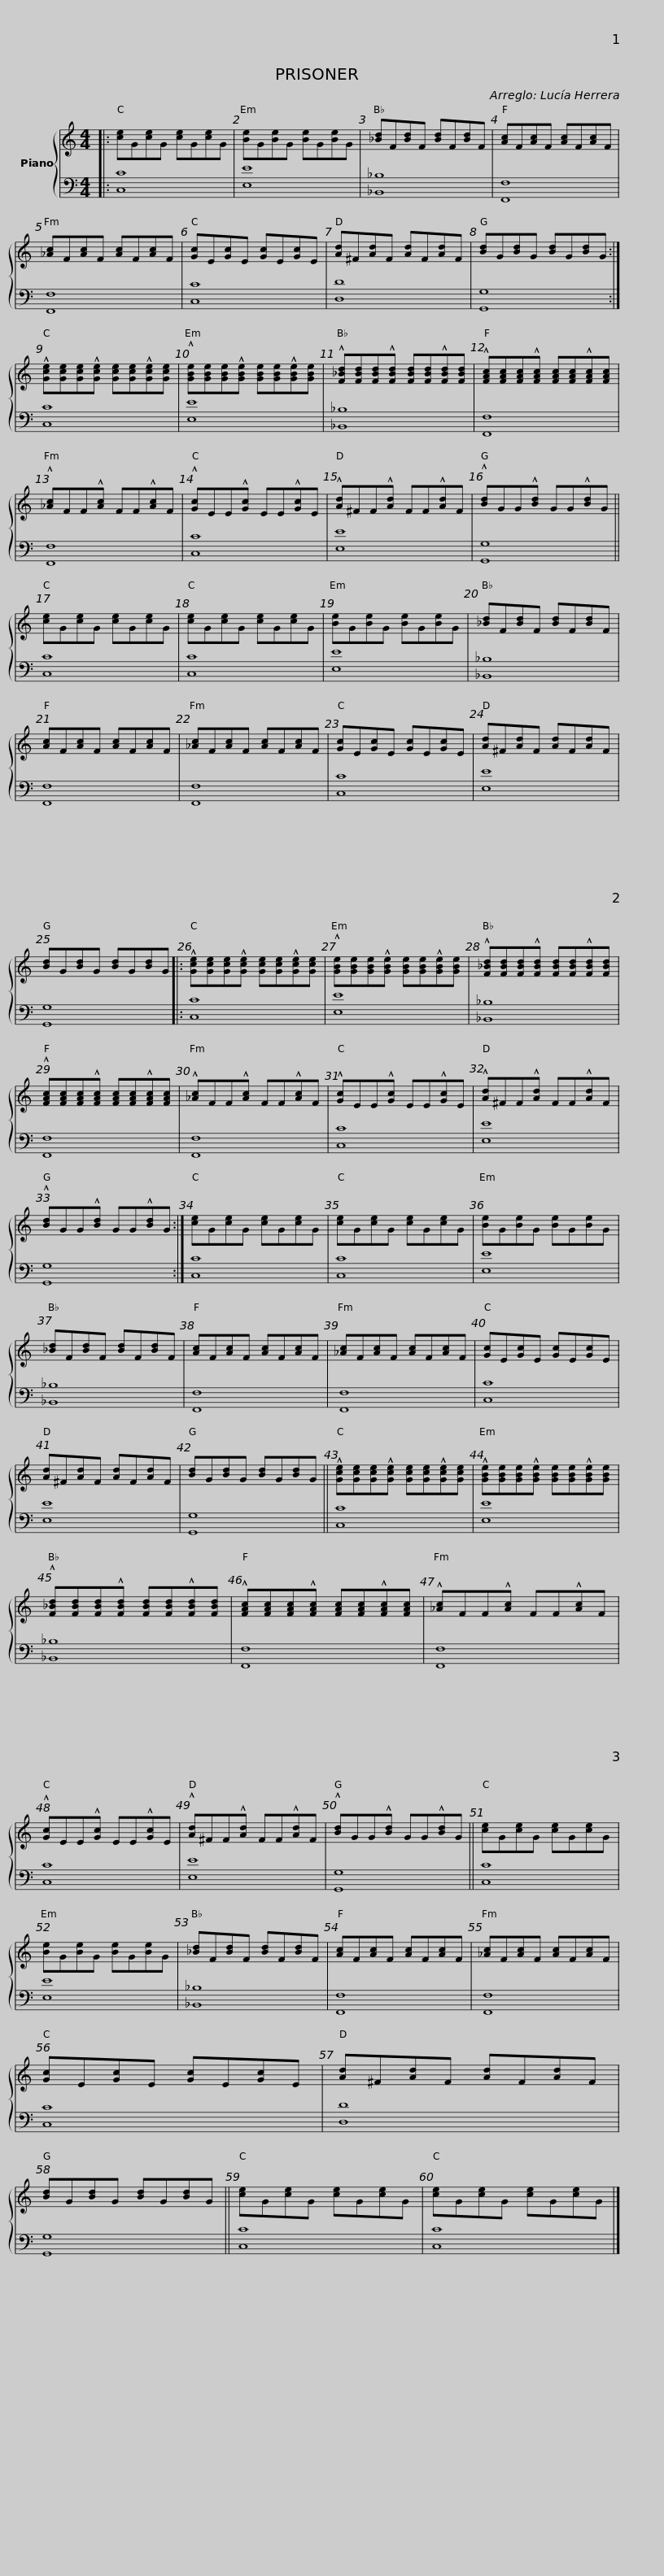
X:1
%%score { 1 | 2 }
L:1/8
M:4/4
I:linebreak $
K:C
V:1 treble
V:2 bass
V:1
|: [ce]G[ce]G [ce]G[ce]G | [Be]G[Be]G [Be]G[Be]G | [_Bd]F[Bd]F [Bd]F[Bd]F | [Ac]F[Ac]F [Ac]F[Ac]F | [_Ac]F[Ac]F [Ac]F[Ac]F |$ %5
 [Gc]E[Gc]E [Gc]E[Gc]E | [Ad]^F[Ad]F [Ad]F[Ad]F | [Bd]G[Bd]G [Bd]G[Bd]G :| !^![Gce][Gce][Gce]!^![Gce] [Gce][Gce]!^![Gce][Gce] | !^![GBe][GBe][GBe]!^![GBe] [GBe][GBe]!^![GBe][GBe] |$ %10
 !^![F_Bd][FBd][FBd]!^![FBd] [FBd][FBd]!^![FBd][FBd] | !^![FAc][FAc][FAc]!^![FAc] [FAc][FAc]!^![FAc][FAc] | !^![_Ac]FF!^![Ac] FF!^![Ac]F | !^![Gc]EE!^![Gc] EE!^![Gc]E | !^![Ad]^FF!^![Ad] FF!^![Ad]F |$ %15
 !^![Bd]GG!^![Bd] GG!^![Bd]G || [ce]G[ce]G [ce]G[ce]G | [ce]G[ce]G [ce]G[ce]G | [Be]G[Be]G [Be]G[Be]G | [_Bd]F[Bd]F [Bd]F[Bd]F |$ %20
 [Ac]F[Ac]F [Ac]F[Ac]F | [_Ac]F[Ac]F [Ac]F[Ac]F | [Gc]E[Gc]E [Gc]E[Gc]E | [Ad]^F[Ad]F [Ad]F[Ad]F | [Bd]G[Bd]G [Bd]G[Bd]G |:$ %25
 !^![Gce][Gce][Gce]!^![Gce] [Gce][Gce]!^![Gce][Gce] | !^![GBe][GBe][GBe]!^![GBe] [GBe][GBe]!^![GBe][GBe] | !^![F_Bd][FBd][FBd]!^![FBd] [FBd][FBd]!^![FBd][FBd] | !^![FAc][FAc][FAc]!^![FAc] [FAc][FAc]!^![FAc][FAc] | !^![_Ac]FF!^![Ac] FF!^![Ac]F |$ %30
 !^![Gc]EE!^![Gc] EE!^![Gc]E | !^![Ad]^FF!^![Ad] FF!^![Ad]F | !^![Bd]GG!^![Bd] GG!^![Bd]G :| [ce]G[ce]G [ce]G[ce]G | [ce]G[ce]G [ce]G[ce]G |$ %35
 [Be]G[Be]G [Be]G[Be]G | [_Bd]F[Bd]F [Bd]F[Bd]F | [Ac]F[Ac]F [Ac]F[Ac]F | [_Ac]F[Ac]F [Ac]F[Ac]F | [Gc]E[Gc]E [Gc]E[Gc]E |$ %40
 [Ad]^F[Ad]F [Ad]F[Ad]F | [Bd]G[Bd]G [Bd]G[Bd]G || !^![Gce][Gce][Gce]!^![Gce] [Gce][Gce]!^![Gce][Gce] | !^![GBe][GBe][GBe]!^![GBe] [GBe][GBe]!^![GBe][GBe] | !^![F_Bd][FBd][FBd]!^![FBd] [FBd][FBd]!^![FBd][FBd] |$ %45
 !^![FAc][FAc][FAc]!^![FAc] [FAc][FAc]!^![FAc][FAc] | !^![_Ac]FF!^![Ac] FF!^![Ac]F | !^![Gc]EE!^![Gc] EE!^![Gc]E | !^![Ad]^FF!^![Ad] FF!^![Ad]F | !^![Bd]GG!^![Bd] GG!^![Bd]G ||$ %50
 [ce]G[ce]G [ce]G[ce]G | [Be]G[Be]G [Be]G[Be]G | [_Bd]F[Bd]F [Bd]F[Bd]F | [Ac]F[Ac]F [Ac]F[Ac]F | [_Ac]F[Ac]F [Ac]F[Ac]F |$ %55
 [Gc]E[Gc]E [Gc]E[Gc]E | [Ad]^F[Ad]F [Ad]F[Ad]F | [Bd]G[Bd]G [Bd]G[Bd]G || [ce]G[ce]G [ce]G[ce]G | [ce]G[ce]G [ce]G[ce]G |] %60
V:2
|: [C,C]8 | [E,E]8 | [_B,,_B,]8 | [F,,F,]8 | [F,,F,]8 |$ %5
 [C,C]8 | [D,D]8 | [G,,G,]8 :| [C,C]8 | [E,E]8 |$ %10
 [_B,,_B,]8 | [F,,F,]8 | [F,,F,]8 | [C,C]8 | [E,E]8 |$ %15
 [G,,G,]8 || [C,C]8 | [C,C]8 | [E,E]8 | [_B,,_B,]8 |$ %20
 [F,,F,]8 | [F,,F,]8 | [C,C]8 | [E,E]8 | [G,,G,]8 |:$ %25
 [C,C]8 | [E,E]8 | [_B,,_B,]8 | [F,,F,]8 | [F,,F,]8 |$ %30
 [C,C]8 | [E,E]8 | [G,,G,]8 :| [C,C]8 | [C,C]8 |$ %35
 [E,E]8 | [_B,,_B,]8 | [F,,F,]8 | [F,,F,]8 | [C,C]8 |$ %40
 [E,E]8 | [G,,G,]8 || [C,C]8 | [E,E]8 | [_B,,_B,]8 |$ %45
 [F,,F,]8 | [F,,F,]8 | [C,C]8 | [E,E]8 | [G,,G,]8 ||$ %50
 [C,C]8 | [E,E]8 | [_B,,_B,]8 | [F,,F,]8 | [F,,F,]8 |$ %55
 [C,C]8 | [D,D]8 | [G,,G,]8 || [C,C]8 | [C,C]8 |] %60
